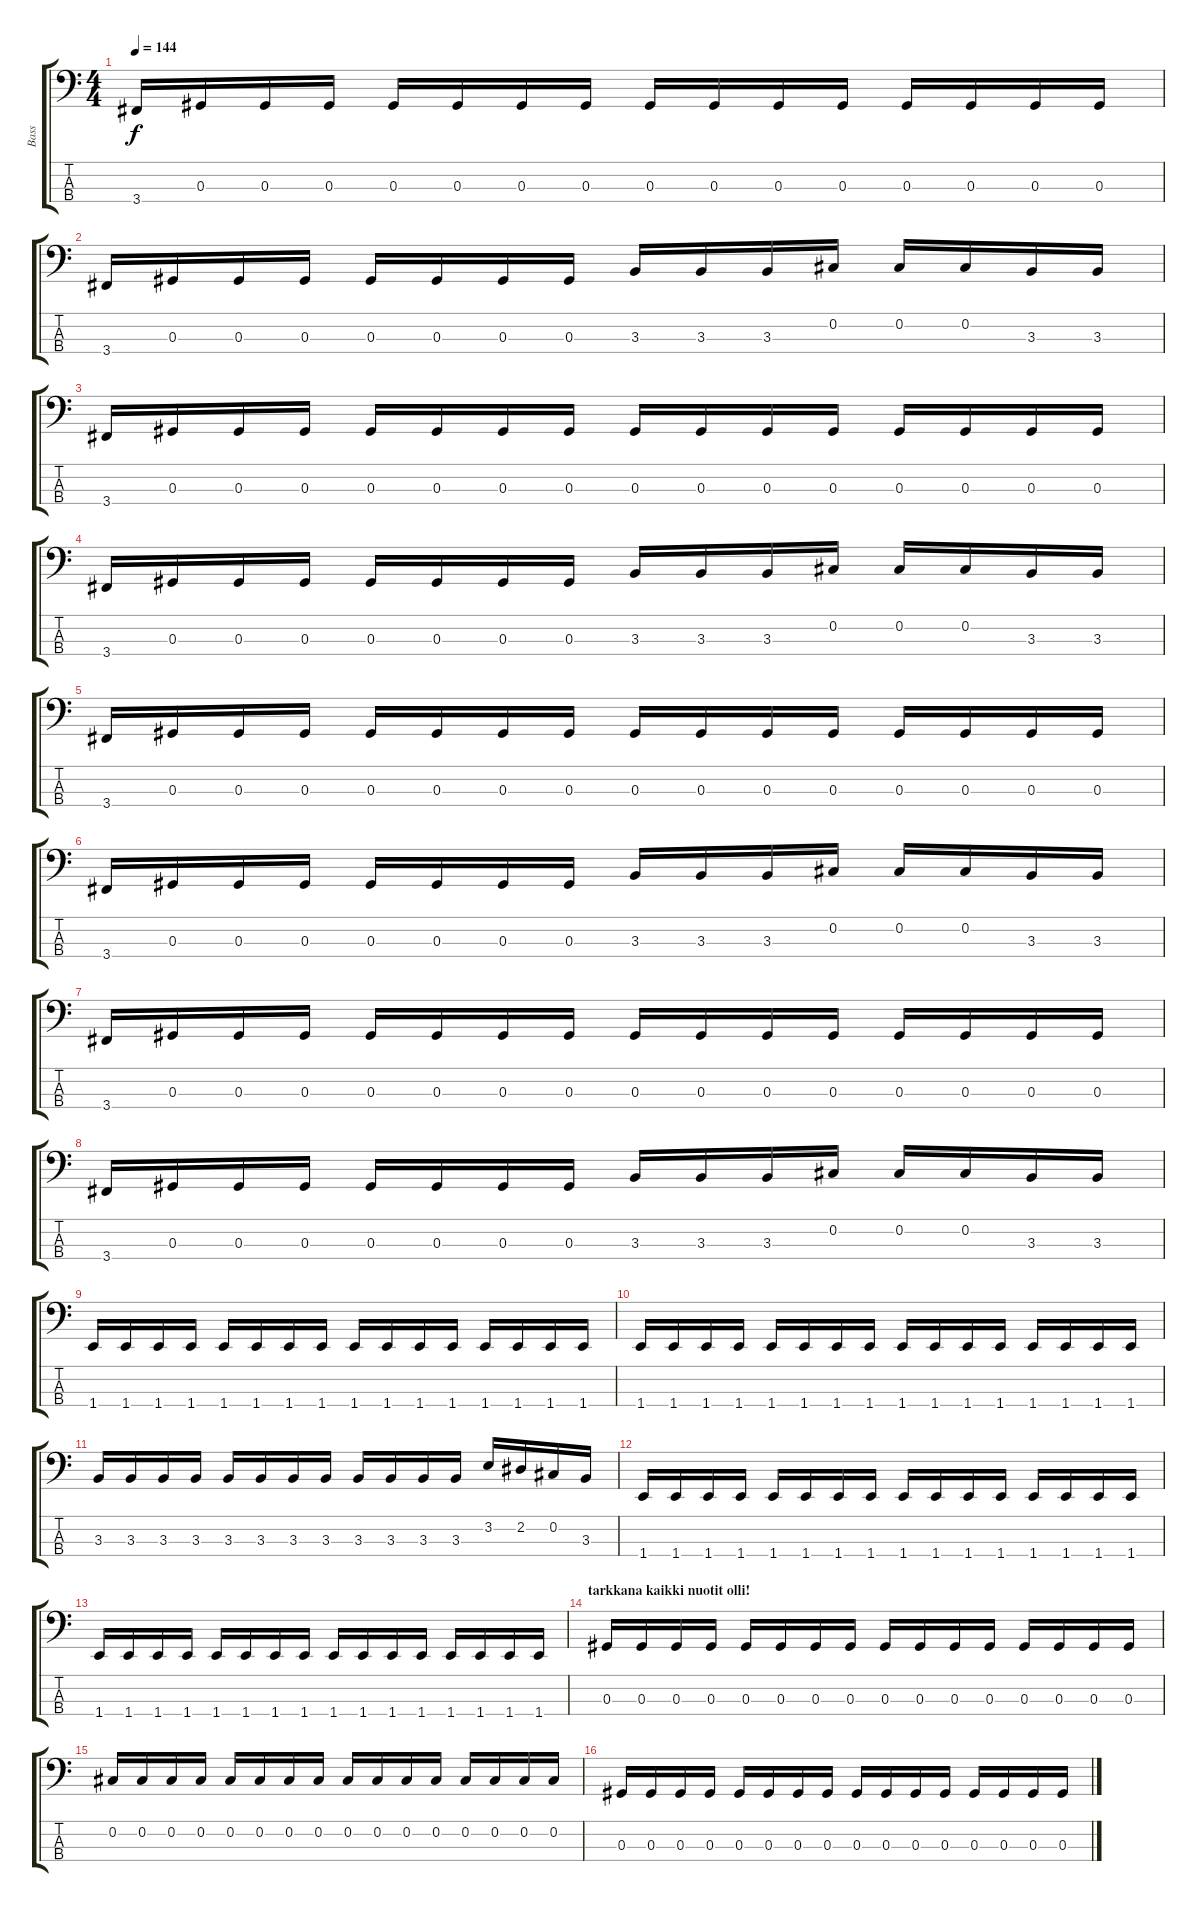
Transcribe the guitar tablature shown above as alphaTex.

\track ("Bass" "Bass") {instrument electricbasspick}
\staff {score tabs}
\tuning (Gb2 Db2 Ab1 Eb1) {hide}
\ts (4 4)
\tempo 144
\clef f4
\ks c
3.4.16{dy f} 0.3.16 0.3.16 0.3.16 0.3.16 0.3.16 0.3.16 0.3.16 0.3.16 0.3.16 0.3.16 0.3.16 0.3.16 0.3.16 0.3.16 0.3.16 |
3.4.16 0.3.16 0.3.16 0.3.16 0.3.16 0.3.16 0.3.16 0.3.16 3.3.16 3.3.16 3.3.16 0.2.16 0.2.16 0.2.16 3.3.16 3.3.16 |
3.4.16 0.3.16 0.3.16 0.3.16 0.3.16 0.3.16 0.3.16 0.3.16 0.3.16 0.3.16 0.3.16 0.3.16 0.3.16 0.3.16 0.3.16 0.3.16 |
3.4.16 0.3.16 0.3.16 0.3.16 0.3.16 0.3.16 0.3.16 0.3.16 3.3.16 3.3.16 3.3.16 0.2.16 0.2.16 0.2.16 3.3.16 3.3.16 |
3.4.16 0.3.16 0.3.16 0.3.16 0.3.16 0.3.16 0.3.16 0.3.16 0.3.16 0.3.16 0.3.16 0.3.16 0.3.16 0.3.16 0.3.16 0.3.16 |
3.4.16 0.3.16 0.3.16 0.3.16 0.3.16 0.3.16 0.3.16 0.3.16 3.3.16 3.3.16 3.3.16 0.2.16 0.2.16 0.2.16 3.3.16 3.3.16 |
3.4.16 0.3.16 0.3.16 0.3.16 0.3.16 0.3.16 0.3.16 0.3.16 0.3.16 0.3.16 0.3.16 0.3.16 0.3.16 0.3.16 0.3.16 0.3.16 |
3.4.16 0.3.16 0.3.16 0.3.16 0.3.16 0.3.16 0.3.16 0.3.16 3.3.16 3.3.16 3.3.16 0.2.16 0.2.16 0.2.16 3.3.16 3.3.16 |
1.4.16 1.4.16 1.4.16 1.4.16 1.4.16 1.4.16 1.4.16 1.4.16 1.4.16 1.4.16 1.4.16 1.4.16 1.4.16 1.4.16 1.4.16 1.4.16 |
1.4.16 1.4.16 1.4.16 1.4.16 1.4.16 1.4.16 1.4.16 1.4.16 1.4.16 1.4.16 1.4.16 1.4.16 1.4.16 1.4.16 1.4.16 1.4.16 |
3.3.16 3.3.16 3.3.16 3.3.16 3.3.16 3.3.16 3.3.16 3.3.16 3.3.16 3.3.16 3.3.16 3.3.16 3.2.16 2.2.16 0.2.16 3.3.16 |
1.4.16 1.4.16 1.4.16 1.4.16 1.4.16 1.4.16 1.4.16 1.4.16 1.4.16 1.4.16 1.4.16 1.4.16 1.4.16 1.4.16 1.4.16 1.4.16 |
1.4.16 1.4.16 1.4.16 1.4.16 1.4.16 1.4.16 1.4.16 1.4.16 1.4.16 1.4.16 1.4.16 1.4.16 1.4.16 1.4.16 1.4.16 1.4.16 |
\section ("" "tarkkana kaikki nuotit olli!")
0.3.16 0.3.16 0.3.16 0.3.16 0.3.16 0.3.16 0.3.16 0.3.16 0.3.16 0.3.16 0.3.16 0.3.16 0.3.16 0.3.16 0.3.16 0.3.16 |
0.2.16 0.2.16 0.2.16 0.2.16 0.2.16 0.2.16 0.2.16 0.2.16 0.2.16 0.2.16 0.2.16 0.2.16 0.2.16 0.2.16 0.2.16 0.2.16 |
0.3.16 0.3.16 0.3.16 0.3.16 0.3.16 0.3.16 0.3.16 0.3.16 0.3.16 0.3.16 0.3.16 0.3.16 0.3.16 0.3.16 0.3.16 0.3.16
